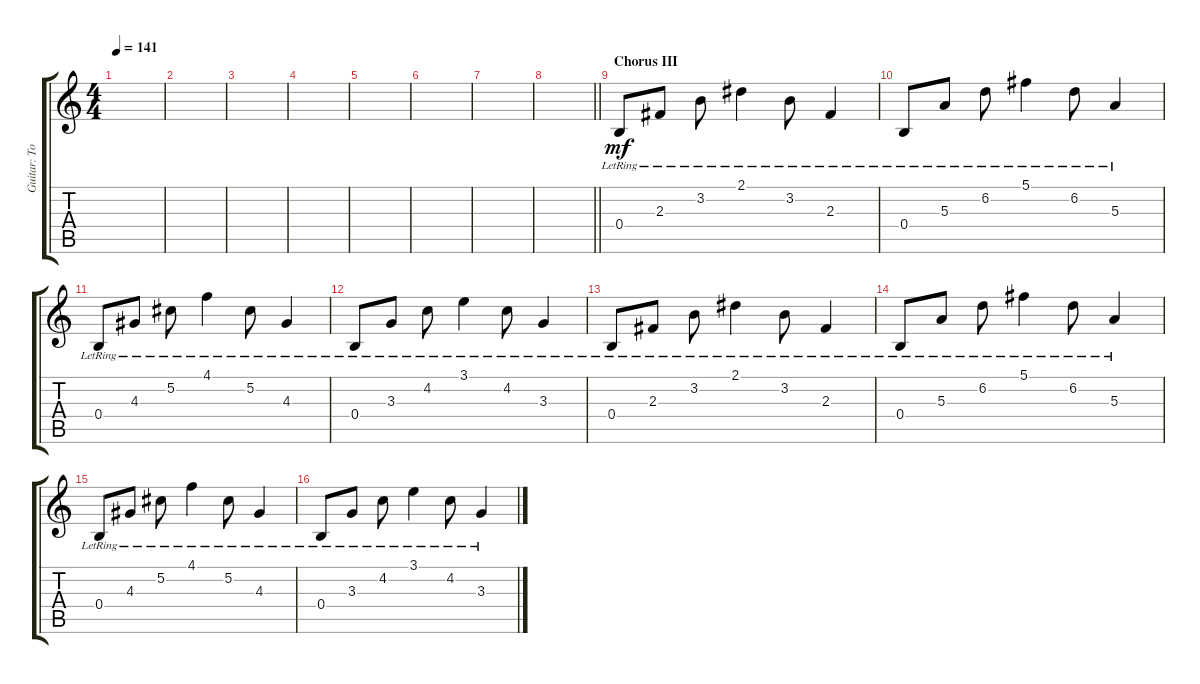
\track ("Guitar: Tony" "Guitar: To") {instrument acousticguitarnylon}
\staff {score tabs}
\tuning (Db4 Ab3 E3 B2 Gb2 Db2) {hide}
\ts (4 4)
\tempo 141
\clef g2
\ks c
|
|
|
|
|
|
|
\barLineRight lightlight
|
\section ("" "Chorus III")
0.4{lr}.8{dy mf} 2.3{lr}.8 3.2{lr}.8 2.1{lr}.4 3.2{lr}.8 2.3{lr}.4 |
0.4{lr}.8 5.3{lr}.8 6.2{lr}.8 5.1{lr}.4 6.2{lr}.8 5.3{lr}.4 |
0.4{lr}.8 4.3{lr}.8 5.2{lr}.8 4.1{lr}.4 5.2{lr}.8 4.3{lr}.4 |
0.4{lr}.8 3.3{lr}.8 4.2{lr}.8 3.1{lr}.4 4.2{lr}.8 3.3{lr}.4 |
0.4{lr}.8 2.3{lr}.8 3.2{lr}.8 2.1{lr}.4 3.2{lr}.8 2.3{lr}.4 |
0.4{lr}.8 5.3{lr}.8 6.2{lr}.8 5.1{lr}.4 6.2{lr}.8 5.3{lr}.4 |
0.4{lr}.8 4.3{lr}.8 5.2{lr}.8 4.1{lr}.4 5.2{lr}.8 4.3{lr}.4 |
0.4{lr}.8 3.3{lr}.8 4.2{lr}.8 3.1{lr}.4 4.2{lr}.8 3.3{lr}.4
